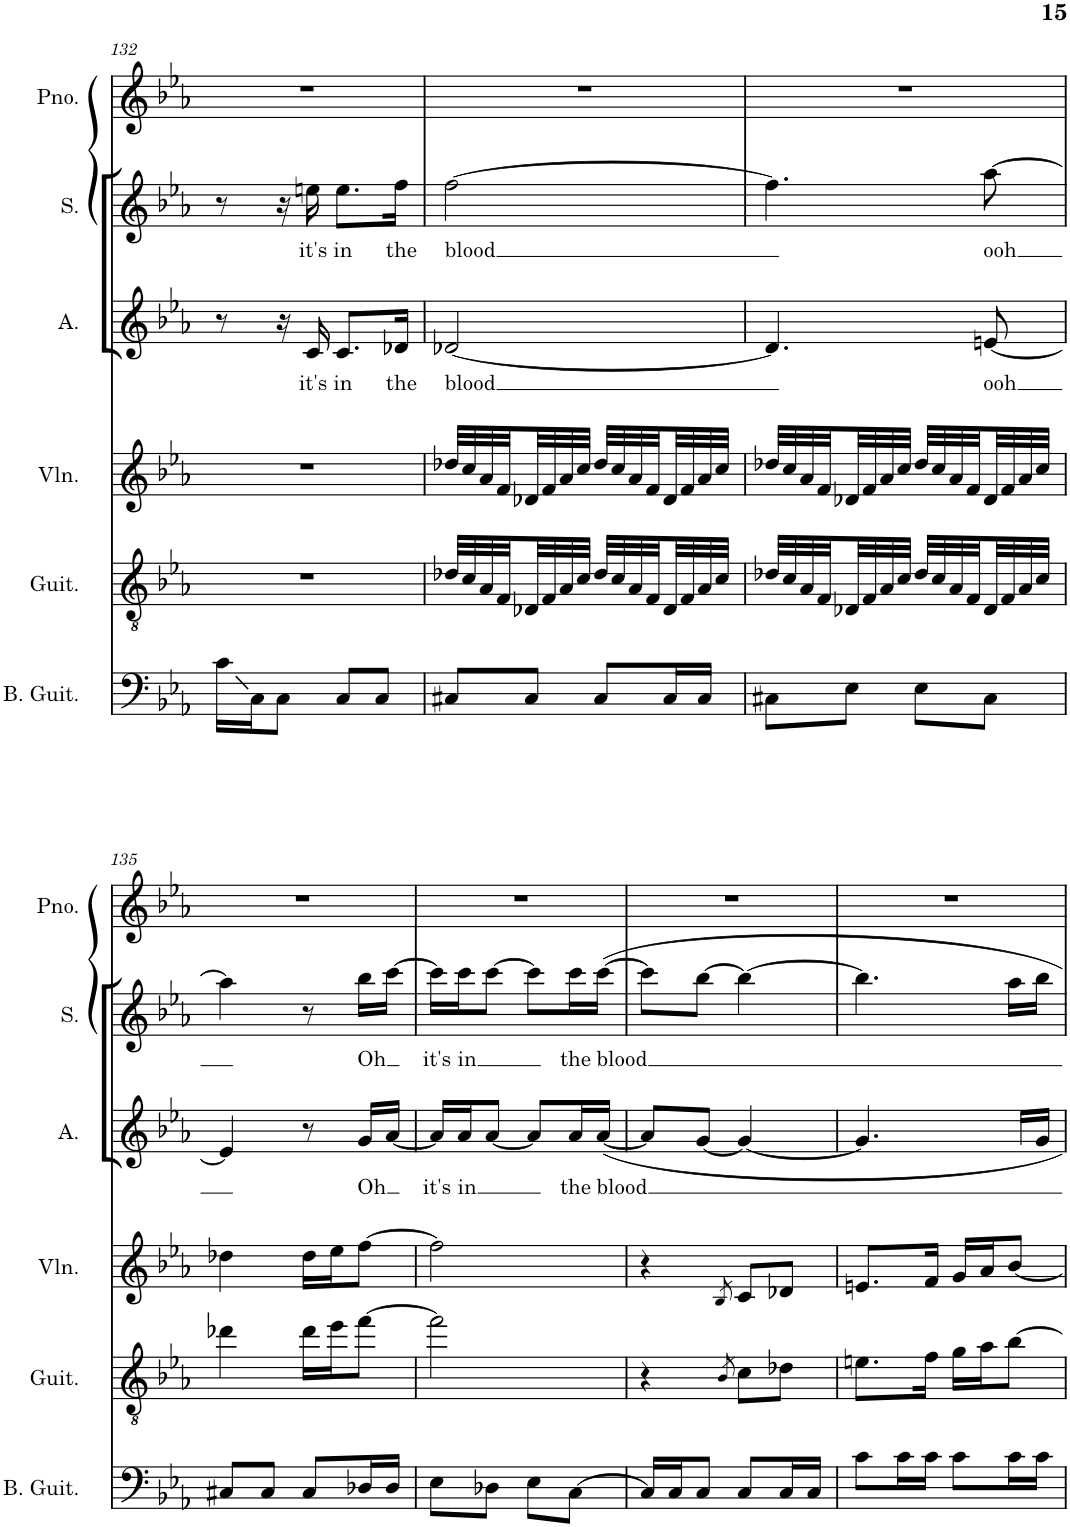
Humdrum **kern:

**kern	**kern	**kern	**kern	**text	**kern	**text	**kern
*part6	*part5	*part4	*part3	*part3	*part2	*part2	*part1
*staff6	*staff5	*staff4	*staff3	*staff3	*staff2	*staff2	*staff1
*I"Bass Guitar	*I"Classical Guitar	*I"Violin	*I"Alto	*	*I"Soprano	*	*I"Piano
*I'B. Guit.	*I'Guit.	*I'Vln.	*I'A.	*	*I'S.	*	*I'Pno.
!!LO:PB:g=z
*clefF4	*clefGv2	*clefG2	*clefG2	*	*clefG2	*	*clefG2
*Trd7c12	*	*	*	*	*	*	*
*k[b-e-a-]	*k[b-e-a-]	*k[b-e-a-]	*k[b-e-a-]	*	*k[b-e-a-]	*	*k[b-e-a-]
*M2/4	*M2/4	*M2/4	*M2/4	*	*M2/4	*	*M2/4
=132	=132	=132	=132	=132	=132	=132	=132
16c\LL	2r	2r	8r	.	8r	.	2r
16C\J	.	.	.	.	.	.	.
8C\J	.	.	16r	.	16r	.	.
!	!	!	!	!LO:LY:b	!	!LO:LY:b	!
.	.	.	16c/	it's	16een\	it's	.
!	!	!	!	!LO:LY:b	!	!LO:LY:b	!
8C/L	.	.	8.c/L	in	8.ee\L	in	.
8C/J	.	.	.	.	.	.	.
!	!	!	!	!LO:LY:b	!	!LO:LY:b	!
.	.	.	16d-X/Jk	the	16ff\Jk	the	.
=133	=133	=133	=133	=133	=133	=133	=133
!	!	!	!	!LO:LY:b	!	!LO:LY:b	!
8C#X/L	32d-X/LLL	32dd-X/LLL	[2d-X/	blood	[2ff\	blood	2r
.	32c/	32cc/	.	.	.	.	.
.	32A-/	32a-/	.	.	.	.	.
.	32F/	32f/	.	.	.	.	.
8C#/J	32D-X/	32d-X/	.	.	.	.	.
.	32F/	32f/	.	.	.	.	.
.	32A-/	32a-/	.	.	.	.	.
.	32c/JJJ	32cc/JJJ	.	.	.	.	.
8C#/L	32d-/LLL	32dd-/LLL	.	.	.	.	.
.	32c/	32cc/	.	.	.	.	.
.	32A-/	32a-/	.	.	.	.	.
.	32F/	32f/	.	.	.	.	.
16C#/L	32D-/	32d-/	.	.	.	.	.
.	32F/	32f/	.	.	.	.	.
16C#/JJ	32A-/	32a-/	.	.	.	.	.
.	32c/JJJ	32cc/JJJ	.	.	.	.	.
=134	=134	=134	=134	=134	=134	=134	=134
8C#X\L	32d-X/LLL	32dd-X/LLL	4.d-/]	.	4.ff\]	.	2r
.	32c/	32cc/	.	.	.	.	.
.	32A-/	32a-/	.	.	.	.	.
.	32F/	32f/	.	.	.	.	.
8E-\J	32D-X/	32d-X/	.	.	.	.	.
.	32F/	32f/	.	.	.	.	.
.	32A-/	32a-/	.	.	.	.	.
.	32c/JJJ	32cc/JJJ	.	.	.	.	.
8E-\L	32d-/LLL	32dd-/LLL	.	.	.	.	.
.	32c/	32cc/	.	.	.	.	.
.	32A-/	32a-/	.	.	.	.	.
.	32F/	32f/	.	.	.	.	.
!	!	!	!	!LO:LY:b	!	!LO:LY:b	!
8C#\J	32D-/	32d-/	[8en/	ooh	[8aa-\	ooh	.
.	32F/	32f/	.	.	.	.	.
.	32A-/	32a-/	.	.	.	.	.
.	32c/JJJ	32cc/JJJ	.	.	.	.	.
!!LO:LB:g=z
=135	=135	=135	=135	=135	=135	=135	=135
8C#X/L	4dd-X\	4dd-X\	4e/]	.	4aa-\]	.	2r
8C#/J	.	.	.	.	.	.	.
8C#/L	16dd-\LL	16dd-\LL	8r	.	8r	.	.
.	16ee-\J	16ee-\J	.	.	.	.	.
!	!	!	!	!LO:LY:b	!	!LO:LY:b	!
16D-X/L	[8ff\J	[8ff\J	16g/LL	Oh	16bb-\LL	Oh	.
16D-/JJ	.	.	[16a-/JJ	.	[16ccc\JJ	.	.
=136	=136	=136	=136	=136	=136	=136	=136
!	!	!	!	!LO:LY:b	!	!LO:LY:b	!
8E-\L	2ff\]	2ff\]	16a-/LL]	it's	16ccc\LL]	it's	2r
!	!	!	!	!LO:LY:b	!	!LO:LY:b	!
.	.	.	16a-/J	in	16ccc\J	in	.
8D-X\J	.	.	[8a-/J	.	[8ccc\J	.	.
8E-\L	.	.	8a-/L]	.	8ccc\L]	.	.
!	!	!	!	!LO:LY:b	!	!LO:LY:b	!
[8C\J	.	.	16a-/L	the	16ccc\L	the	.
!	!	!	!	!LO:LY:b	!	!LO:LY:b	!
.	.	.	[16a-/JJ	blood	[16ccc\JJ	blood	.
=137	=137	=137	=137	=137	=137	=137	=137
16C/LL]	4r	4r	8a-/L]	.	8ccc\L]	.	2r
16C/J	.	.	.	.	.	.	.
8C/J	.	.	[8g/J	.	[8bb-\J	.	.
.	8qB-/	8qB-/	.	.	.	.	.
8C/L	8c\L	8c/L	4g/_	.	4bb-\_	.	.
16C/L	8d-X\J	8d-X/J	.	.	.	.	.
16C/JJ	.	.	.	.	.	.	.
=138	=138	=138	=138	=138	=138	=138	=138
8c\L	8.en\L	8.en/L	4.g/]	.	4.bb-\]	.	2r
16c\L	.	.	.	.	.	.	.
16c\JJ	16f\Jk	16f/Jk	.	.	.	.	.
8c\L	16g\LL	16g/LL	.	.	.	.	.
.	16a-\J	16a-/J	.	.	.	.	.
16c\L	[8b-\J	[8b-/J	16f/LL	.	16aa-\LL	.	.
16c\JJ	.	.	16g/JJ	.	16bb-\JJ	.	.
=	=	=	=	=	=	=	=
*-	*-	*-	*-	*-	*-	*-	*-
